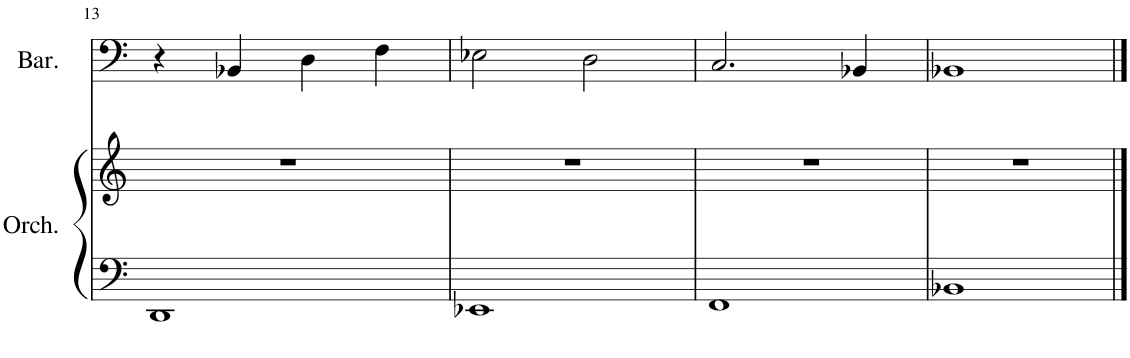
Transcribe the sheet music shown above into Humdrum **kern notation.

**kern	**kern	**kern
*part2	*part2	*part1
*staff3	*staff2	*staff1
*I"Orchestra	*	*I"Baritone
*I'Orch.	*	*I'Bar.
!!LO:PB:g=z
*clefF4	*clefG2	*clefF4
*k[]	*k[]	*k[]
*M4/4	*M4/4	*M4/4
=13	=13	=13
1DD	1r	4r
.	.	4BB-X/
.	.	4D\
.	.	4F\
=14	=14	=14
1EE-X	1r	2E-X\
.	.	2D\
=15	=15	=15
1FF	1r	2.C/
.	.	4BB-X/
=16	=16	=16
1BB-X	1r	1BB-X
==	==	==
*-	*-	*-
